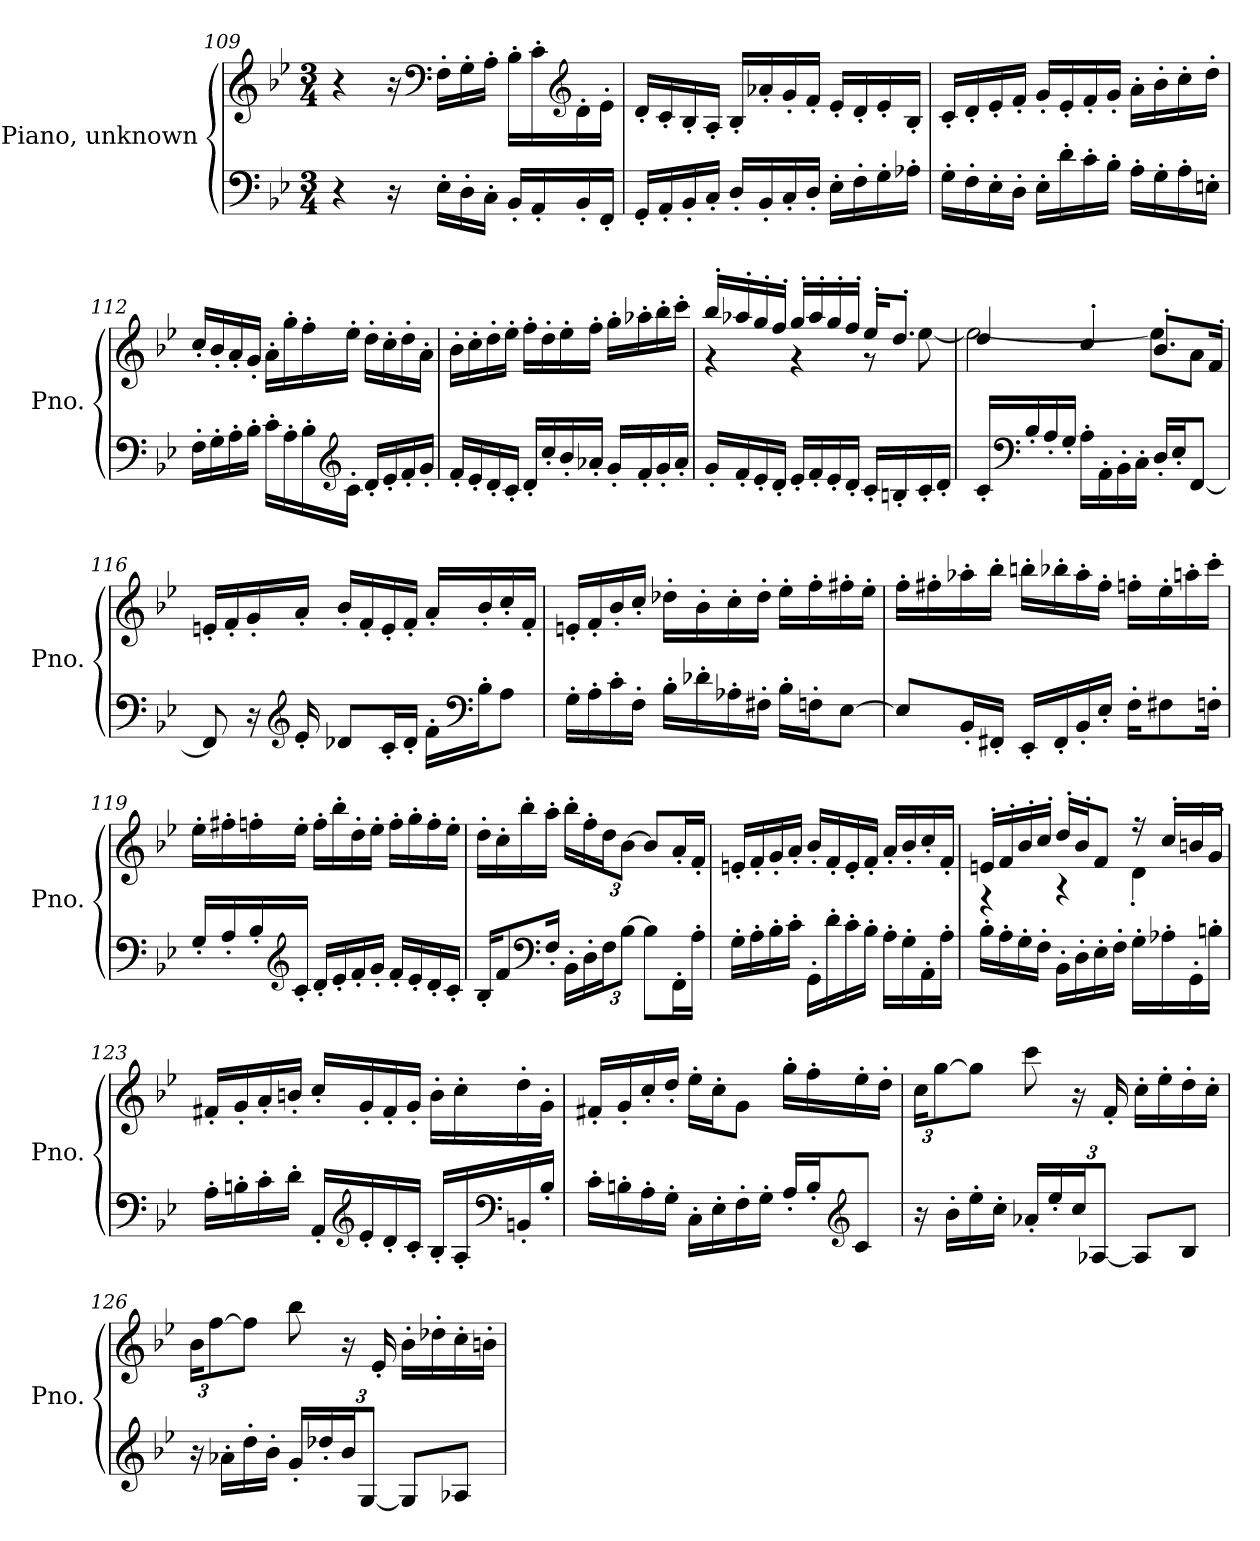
**kern	**kern
*part1	*part1
*staff2	*staff1
*I"Piano, unknown	*
*I'Pno.	*
*clefF4	*clefG2
*k[b-e-]	*k[b-e-]
*M3/4	*M3/4
=109	=109
4r	4r
16r	16r
*	*clefF4
16E-'\LL	16F'\LL
16D'\	16G'\
16C'\JJ	16A'\JJ
16BB-'/LL	16B-'\LL
16AA'/	16c'\
*	*clefG2
16BB-'/	16d'\
16FF'/JJ	16e-'\JJ
!!LO:LB:g=z
=110	=110
16GG'/LL	16d'/LL
16AA'/	16c'/
16BB-'/	16B-'/
16C'/JJ	16A'/JJ
16D'/LL	16B-'/LL
16BB-'/	16a-X'/
16C'/	16g'/
16D'/JJ	16f'/JJ
16E-'\LL	16e-'/LL
16F'\	16d'/
16G'\	16e-'/
16A-X'\JJ	16B-'/JJ
=111	=111
16G'\LL	16c'/LL
16F'\	16d'/
16E-'\	16e-'/
16D'\JJ	16f'/JJ
16E-'\LL	16g'/LL
16d'\	16e-'/
16c'\	16f'/
16B-'\JJ	16g'/JJ
16A'\LL	16a'\LL
16G'\	16b-'\
16A'\	16cc'\
16En'\JJ	16dd'\JJ
=112	=112
16F'\LL	16cc'/LL
16G'\	16b-'/
16A'\	16a'/
16B-'\JJ	16g'/JJ
16c'\LL	16a'\LL
16A'\	16gg'\
16B-'\	16ff'\
*clefG2	*
16c'\JJ	16ee-'\JJ
16d'/LL	16dd'\LL
16e-'/	16cc'\
16f'/	16dd'\
16g'/JJ	16a'\JJ
!!LO:LB:g=z
=113	=113
16f'/LL	16b-'\LL
16e-'/	16cc'\
16d'/	16dd'\
16c'/JJ	16ee-'\JJ
16d'/LL	16ff'\LL
16cc'/	16dd'\
16b-'/	16ee-'\
16a-X'/JJ	16ff'\JJ
16g'/LL	16gg'\LL
16f'/	16aa-X'\
16g'/	16bb-'\
16a-'/JJ	16ccc'\JJ
=114	=114
*	*^
16g'/LL	16bb-'/LL	4r
16f'/	16aa-X'/	.
16e-'/	16gg'/	.
16d'/JJ	16ff'/JJ	.
16e-'/LL	16gg'/LL	4r
16f'/	16aa-'/	.
16e-'/	16gg'/	.
16d'/JJ	16ff'/JJ	.
16c'/LL	16ee-'/KL	8r
16Bn'/	8.dd'/J	.
16c'/	.	[8ee-\
16d'/JJ	.	.
=115	=115	=115
16c'/LL	4dd/	2ee-\_
*clefF4	*	*
16B-'/	.	.
16A'/	.	.
16G'/JJ	.	.
16A'\LL	4cc'/	.
16AA'\	.	.
16BB-'\	.	.
16C'\JJ	.	.
16D'/LL	8.b-'/L	8ee-\L]
16E-'/J	.	.
[8FF/J	.	8a\J
.	16f'/Jk	.
*	*v	*v
!!LO:LB:g=z
=116	=116
8FF/]	16en'/LL
.	16f'/
16r	16g'/
*clefG2	*
16e-'/	16a'/JJ
8d-X/L	16b-'/LL
.	16f'/
16c'/L	16e'/
16d-'/JJ	16f'/JJ
16f'\LL	16a'/LL
*clefF4	*
16B-'\J	16b-'/
8A\J	16cc'/
.	16f'/JJ
=117	=117
16G'\LL	16en'/LL
16A'\	16f'/
16c'\	16b-'/
16F'\JJ	16cc'/JJ
16B-'\LL	16dd-X'\LL
16d-X'\	16b-'\
16A-X'\	16cc'\
16F#X'\JJ	16dd-'\JJ
16B-'\LL	16ee-'\LL
16Fn'\J	16ff'\
[8E-\J	16ff#X'\
.	16ee-'\JJ
!!LO:LB:g=z
=118	=118
8E-/L]	16ff'\LL
.	16ff#X'\
16BB-'/L	16aa-X'\
16FF#X'/JJ	16bb-'\JJ
16EE-'/LL	16bbn'\LL
16FF#'/	16bb-X'\
16BB-'/	16aa-'\
16E-'/JJ	16ff#'\JJ
16F'\KL	16ffn'\LL
8F#X\	16ee-'\
.	16aan'\
16Fn'\Jk	16ccc'\JJ
=119	=119
16G'/LL	16ee-'\LL
16A'/	16ff#X'\
16B-'/	16ffn'\
*clefG2	*
16c'/JJ	16ee-'\JJ
16d'/LL	16ff'\LL
16e-'/	16bb-'\
16f'/	16dd'\
16g'/JJ	16ee-'\JJ
16f'/LL	16ff'\LL
16e-'/	16gg'\
16d'/	16ff'\
16c'/JJ	16ee-'\JJ
!!LO:PB:g=z
=120	=120
16B-'/KL	16dd'\LL
8f/	16cc'\
.	16bb-'\
*clefF4	*
16F'/Jk	16aa'\JJ
16BB-'\LL	16bb-'\LL
16D'\	16ff'\
*Xbrackettup	*Xbrackettup
24F\J	24dd\J
[12B-\J	[12b-\J
8B-\L]	8b-/L]
16FF'\L	16a'/L
16A'\JJ	16f'/JJ
=121	=121
16G'\LL	16en'/LL
16A'\	16f'/
16B-'\	16g'/
16c'\JJ	16a'/JJ
16GG'\LL	16b-'/LL
16d'\	16f'/
16c'\	16e'/
16B-'\JJ	16f'/JJ
16A'\LL	16a'/LL
16G'\	16b-'/
16AA'\	16cc'/
16A'\JJ	16f'/JJ
=122	=122
*	*^
16B-'\LL	16en'/LL	4r
16A'\	16f'/	.
16G'\	16b-'/	.
16F'\JJ	16cc'/JJ	.
16BB-'\LL	16dd'/LL	4r
16D'\	16b-'/J	.
16E-'\	8f/J	.
16F'\JJ	.	.
16G'\LL	16r	4d'\
16A-X'\	16cc'/LL	.
16GG'\	16bn'/	.
16Bn'\JJ	16g'/JJ	.
*	*v	*v
!!LO:LB:g=z
=123	=123
16A'\LL	16f#X'/LL
16Bn'\	16g'/
16c'\	16a'/
16d'\JJ	16bn'/JJ
16AA'/LL	16cc'/LL
*clefG2	*
16e-'/	16g'/
16d'/	16f#'/
16c'/JJ	16g'/JJ
16B'/LL	16b'\LL
16A'/	16cc'\
*clefF4	*
16BBn'/	16dd'\
16B'/JJ	16g'\JJ
=124	=124
16c'\LL	16f#X'/LL
16Bn'\	16g'/
16A'\	16cc'/
16G'\JJ	16dd'/JJ
16C'\LL	16ee-'\LL
16E-'\	16cc'\J
16F'\	8g\J
16G'\JJ	.
16A'/LL	16gg'\LL
16B'/J	16ff'\
*clefG2	*
8c/J	16ee-'\
.	16dd'\JJ
!!LO:LB:g=z
=125	=125
16r	24cc\KL
.	[12gg\
16b-'\LL	.
16ee-'\	8gg\J]
16cc'\JJ	.
16a-X'/LL	8ccc\
16ee-'/	.
24cc/J	16r
[12A-X/J	.
.	16f'/
8A-/L]	16cc'\LL
.	16ee-'\
8B-/J	16dd'\
.	16cc'\JJ
=126	=126
16r	24b-\KL
.	[12ff\
16a-X'\LL	.
16dd'\	8ff\J]
16b-'\JJ	.
16g'/LL	8bb-\
16dd-X'/	.
24b-/J	16r
[12G/J	.
.	16e-'/
8G/L]	16b-'\LL
.	16dd-X'\
8A-X/J	16cc'\
.	16bn'\JJ
=	=
*-	*-
